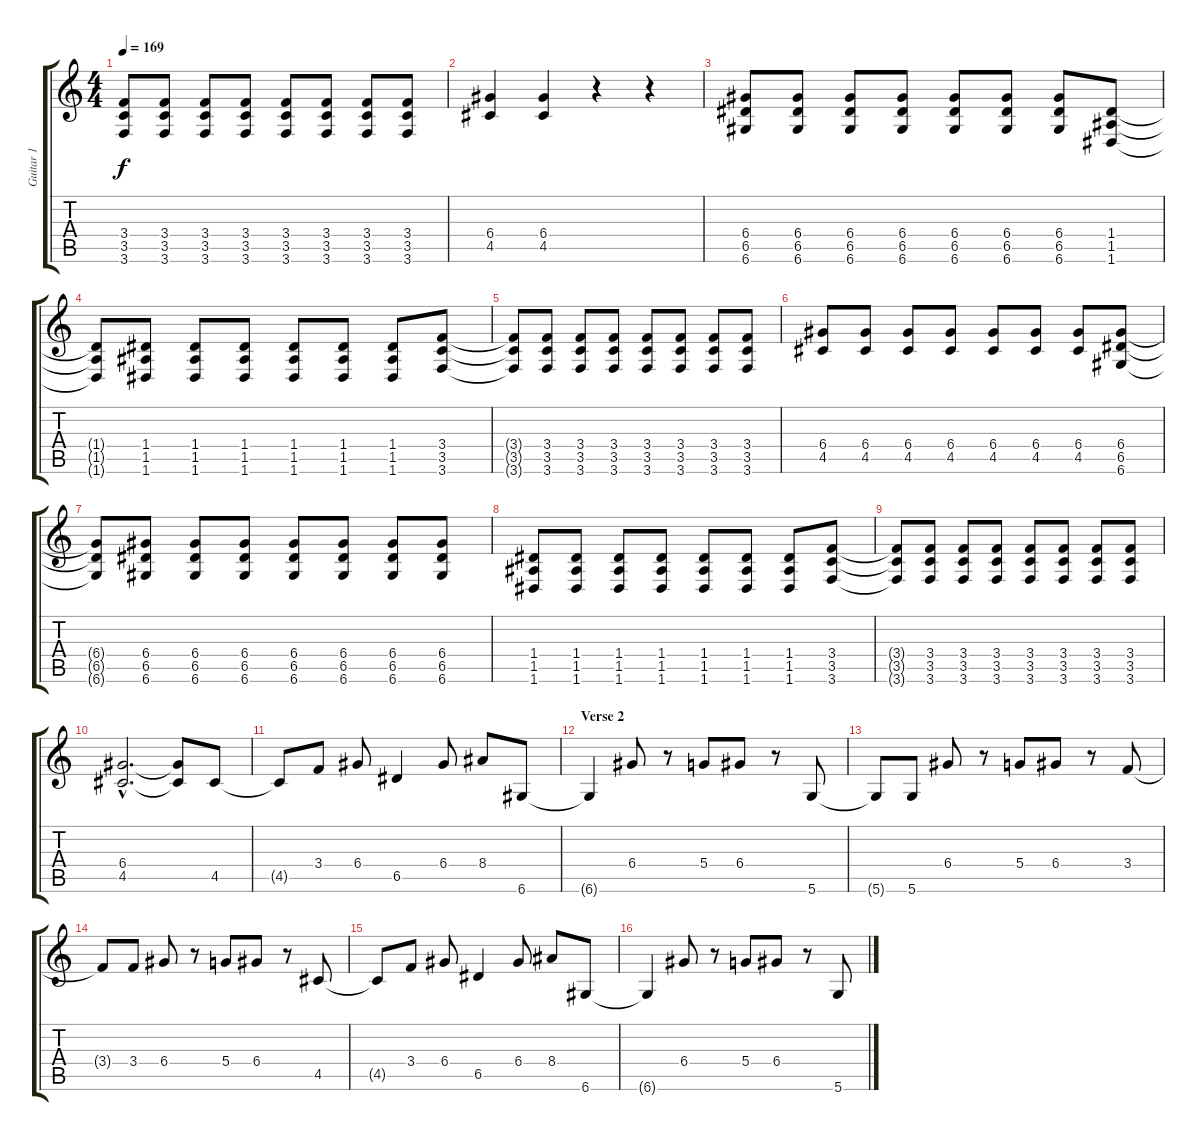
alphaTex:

\track ("Guitar 1" "Guitar 1") {instrument distortionguitar}
\staff {score tabs}
\tuning (E4 B3 G3 D3 A2 D2) {hide}
\ts (4 4)
\tempo 169
\clef g2
\ks c
(3.4{t} 3.5{t} 3.6{t}).8{dy f} (3.4 3.5 3.6).8 (3.4 3.5 3.6).8 (3.4 3.5 3.6).8 (3.4 3.5 3.6).8 (3.4 3.5 3.6).8 (3.4 3.5 3.6).8 (3.4 3.5 3.6).8 |
(6.4 4.5).4 (6.4 4.5).4 r.4 r.4 |
(6.4 6.5 6.6).8 (6.4 6.5 6.6).8 (6.4 6.5 6.6).8 (6.4 6.5 6.6).8 (6.4 6.5 6.6).8 (6.4 6.5 6.6).8 (6.4 6.5 6.6).8 (1.4 1.5 1.6).8 |
(1.4{t} 1.5{t} 1.6{t}).8 (1.4 1.5 1.6).8 (1.4 1.5 1.6).8 (1.4 1.5 1.6).8 (1.4 1.5 1.6).8 (1.4 1.5 1.6).8 (1.4 1.5 1.6).8 (3.4 3.5 3.6).8 |
(3.4{t} 3.5{t} 3.6{t}).8 (3.4 3.5 3.6).8 (3.4 3.5 3.6).8 (3.4 3.5 3.6).8 (3.4 3.5 3.6).8 (3.4 3.5 3.6).8 (3.4 3.5 3.6).8 (3.4 3.5 3.6).8 |
(6.4 4.5).8 (6.4 4.5).8 (6.4 4.5).8 (6.4 4.5).8 (6.4 4.5).8 (6.4 4.5).8 (6.4 4.5).8 (6.4 6.5 6.6).8 |
(6.4{t} 6.5{t} 6.6{t}).8 (6.4 6.5 6.6).8 (6.4 6.5 6.6).8 (6.4 6.5 6.6).8 (6.4 6.5 6.6).8 (6.4 6.5 6.6).8 (6.4 6.5 6.6).8 (6.4 6.5 6.6).8 |
(1.4 1.5 1.6).8 (1.4 1.5 1.6).8 (1.4 1.5 1.6).8 (1.4 1.5 1.6).8 (1.4 1.5 1.6).8 (1.4 1.5 1.6).8 (1.4 1.5 1.6).8 (3.4 3.5 3.6).8 |
(3.4{t} 3.5{t} 3.6{t}).8 (3.4 3.5 3.6).8 (3.4 3.5 3.6).8 (3.4 3.5 3.6).8 (3.4 3.5 3.6).8 (3.4 3.5 3.6).8 (3.4 3.5 3.6).8 (3.4 3.5 3.6).8 |
(6.4{hac} 4.5{hac}).2{d} (6.4{t} 4.5{t}).8 4.5.8 |
4.5{t}.8 3.4.8 6.4.8 6.5.4 6.4.8 8.4.8 6.6.8 |
\section ("" "Verse 2")
6.6{t}.4 6.4.8 r.8 5.4.8 6.4.8 r.8 5.6.8 |
5.6{t}.8 5.6.8 6.4.8 r.8 5.4.8 6.4.8 r.8 3.4.8 |
3.4{t}.8 3.4.8 6.4.8 r.8 5.4.8 6.4.8 r.8 4.5.8 |
4.5{t}.8 3.4.8 6.4.8 6.5.4 6.4.8 8.4.8 6.6.8 |
6.6{t}.4 6.4.8 r.8 5.4.8 6.4.8 r.8 5.6.8
